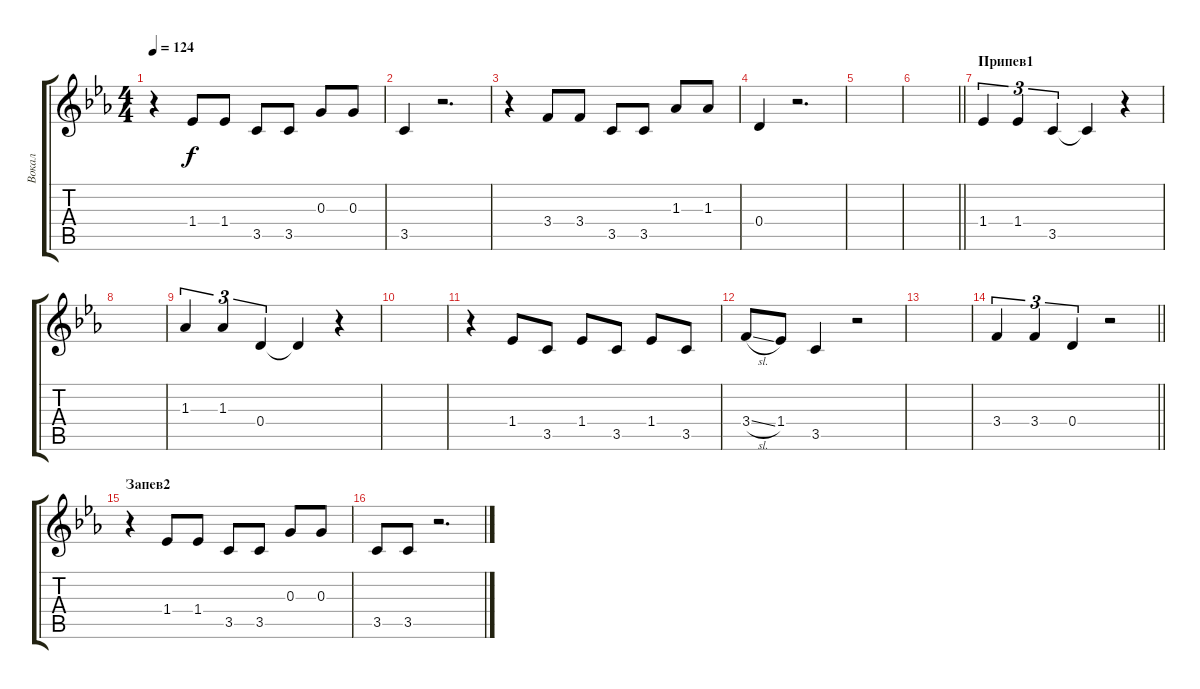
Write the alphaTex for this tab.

\track ("Вокал" "Вокал") {mute instrument contrabass}
\staff {score tabs}
\tuning (E4 B3 G3 D3 A2 E2) {hide}
\ts (4 4)
\tempo 124
\clef g2
\ks cminor
r.4{dy f} 1.4.8 1.4.8 3.5.8 3.5.8 0.3.8 0.3.8 |
3.5.4 r.2{d} |
r.4 3.4.8 3.4.8 3.5.8 3.5.8 1.3.8 1.3.8 |
0.4.4 r.2{d} |
|
\barLineRight lightlight
|
\section ("" "Припев1")
1.4.4{tu (3 2)} 1.4.4{tu (3 2)} 3.5.4{tu (3 2)} 3.5{t}.4 r.4 |
|
1.3.4{tu (3 2)} 1.3.4{tu (3 2)} 0.4.4{tu (3 2)} 0.4{t}.4 r.4 |
|
r.4 1.4.8 3.5.8 1.4.8 3.5.8 1.4.8 3.5.8 |
3.4{sl}.8 1.4.8 3.5.4 r.2 |
|
\barLineRight lightlight
3.4.4{tu (3 2)} 3.4.4{tu (3 2)} 0.4.4{tu (3 2)} r.2 |
\section ("" "Запев2")
r.4 1.4.8 1.4.8 3.5.8 3.5.8 0.3.8 0.3.8 |
3.5.8 3.5.8 r.2{d}
